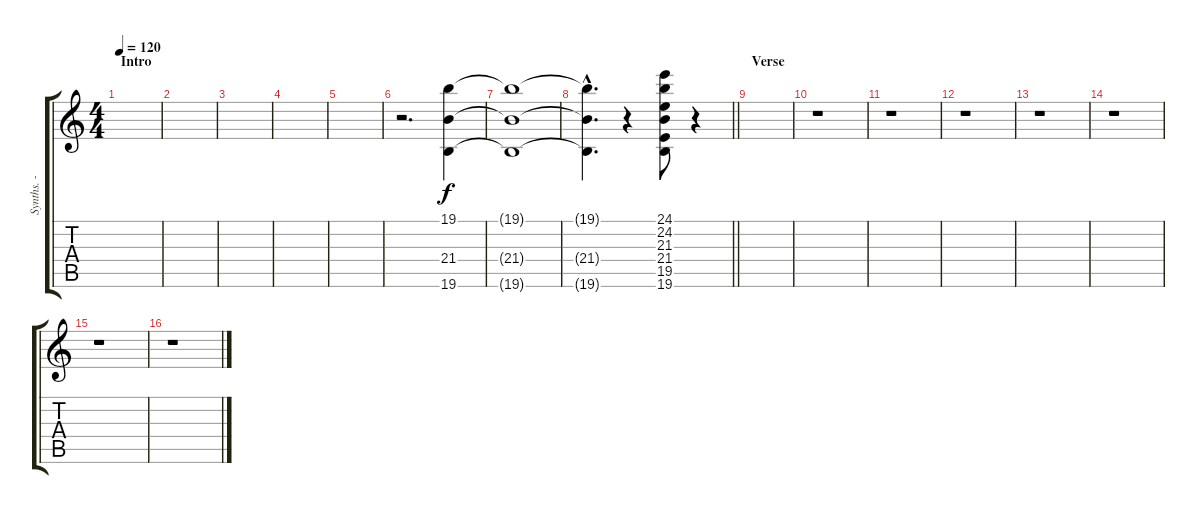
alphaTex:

\track ("Synths. - Strings" "Synths. - ") {instrument tremolostrings}
\staff {score tabs}
\tuning (E4 B3 G3 D3 A2 E2) {hide}
\ts (4 4)
\section ("" "Intro")
\tempo 120
\clef g2
\ks c
|
|
|
|
|
r.2{d} (19.1 21.4 19.6).4 |
(19.1{t} 21.4{t} 19.6{t}).1{dy f} |
\barLineRight lightlight
(19.1{hac t} 21.4{hac t} 19.6{hac t}).4{d} r.4 (24.1 24.2 21.3 21.4 19.5 19.6).8 r.4 |
\section ("" "Verse")
|
r.1 |
r.1 |
r.1 |
r.1 |
r.1 |
r.1 |
r.1
